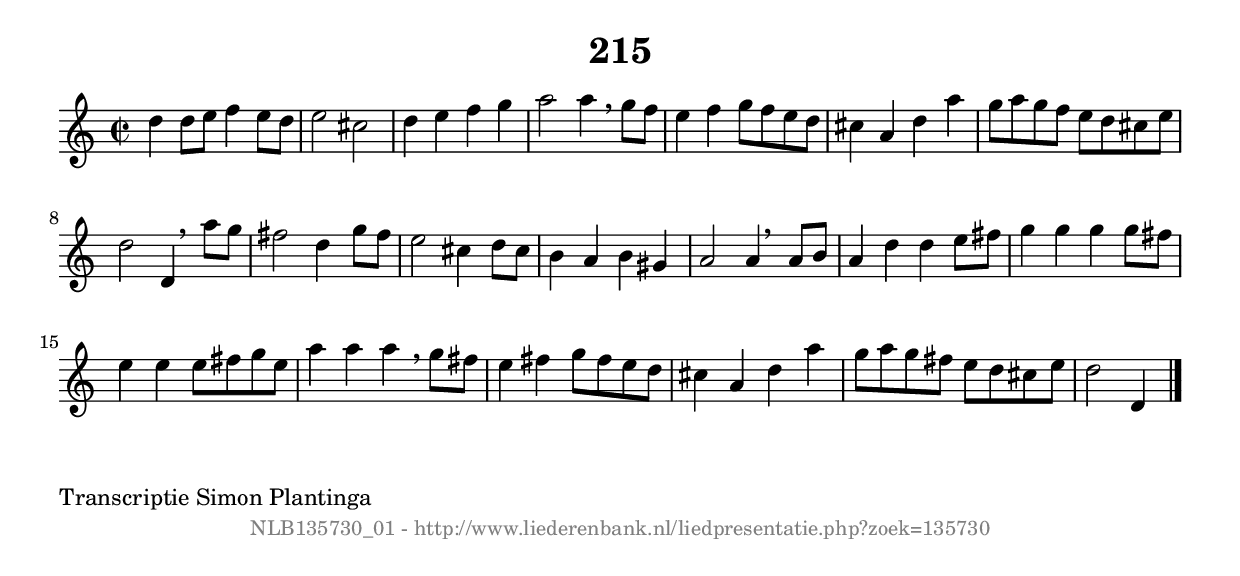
%
% produced by wce2krn 1.64 (7 June 2014)
%
\version"2.16"
#(append! paper-alist '(("long" . (cons (* 210 mm) (* 2000 mm)))))
#(set-default-paper-size "long")
sb = {\breathe}
mBreak = {\breathe }
bBreak = {\breathe }
x = {\once\override NoteHead #'style = #'cross }
gl=\glissando
itime={\override Staff.TimeSignature #'stencil = ##f }
ficta = {\once\set suggestAccidentals = ##t}
fine = {\once\override Score.RehearsalMark #'self-alignment-X = #1 \mark \markup {\italic{Fine}}}
dc = {\once\override Score.RehearsalMark #'self-alignment-X = #1 \mark \markup {\italic{D.C.}}}
dcf = {\once\override Score.RehearsalMark #'self-alignment-X = #1 \mark \markup {\italic{D.C. al Fine}}}
dcc = {\once\override Score.RehearsalMark #'self-alignment-X = #1 \mark \markup {\italic{D.C. al Coda}}}
ds = {\once\override Score.RehearsalMark #'self-alignment-X = #1 \mark \markup {\italic{D.S.}}}
dsf = {\once\override Score.RehearsalMark #'self-alignment-X = #1 \mark \markup {\italic{D.S. al Fine}}}
dsc = {\once\override Score.RehearsalMark #'self-alignment-X = #1 \mark \markup {\italic{D.S. al Coda}}}
pv = {\set Score.repeatCommands = #'((volta "1"))}
sv = {\set Score.repeatCommands = #'((volta "2"))}
tv = {\set Score.repeatCommands = #'((volta "3"))}
qv = {\set Score.repeatCommands = #'((volta "4"))}
xv = {\set Score.repeatCommands = #'((volta #f))}
\header{ tagline = ""
title = "215"
}
\score {{
\key d \dorian
\relative g'
{
\set melismaBusyProperties = #'()
\time 2/2
\tempo 4=120
\override Score.MetronomeMark #'transparent = ##t
\override Score.RehearsalMark #'break-visibility = #(vector #t #t #f)
d'4 d8 e8 f4 e8 d8 | e2 cis2 | d4 e4 f4 g4 | a2 a4 \mBreak
g8 f8 | e4 f4 g8 f8 e8 d8 | cis4 a4 d4 a'4 | g8 a8 g8 f8 e8 d8 cis8 e8 | d2 d,4 \bar ":|:" \bBreak
a''8 g8 | fis2 d4 g8 fis8 | e2 cis4 d8 cis8 | b4 a4 b4 gis4 | a2 a4 \bar ":|:" \bBreak
a8 b8 | a4 d4 d4 e8 fis8 | g4 g4 g4 g8 fis8 | e4 e4 e8 fis8 g8 e8 | a4 a4 a4 \mBreak
g8 fis8 | e4 fis4 g8 fis8 e8 d8 | cis4 a4 d4 a'4 | g8 a8 g8 fis8 e8 d8 cis8 e8 | d2 d,4 \bar "|."
 }}
 \midi { }
 \layout {
            indent = 0.0\cm
}
}
\markup { \wordwrap-string #" 
Transcriptie Simon Plantinga
"}
\markup { \vspace #0 } \markup { \with-color #grey \fill-line { \center-column { \smaller "NLB135730_01 - http://www.liederenbank.nl/liedpresentatie.php?zoek=135730" } } }
